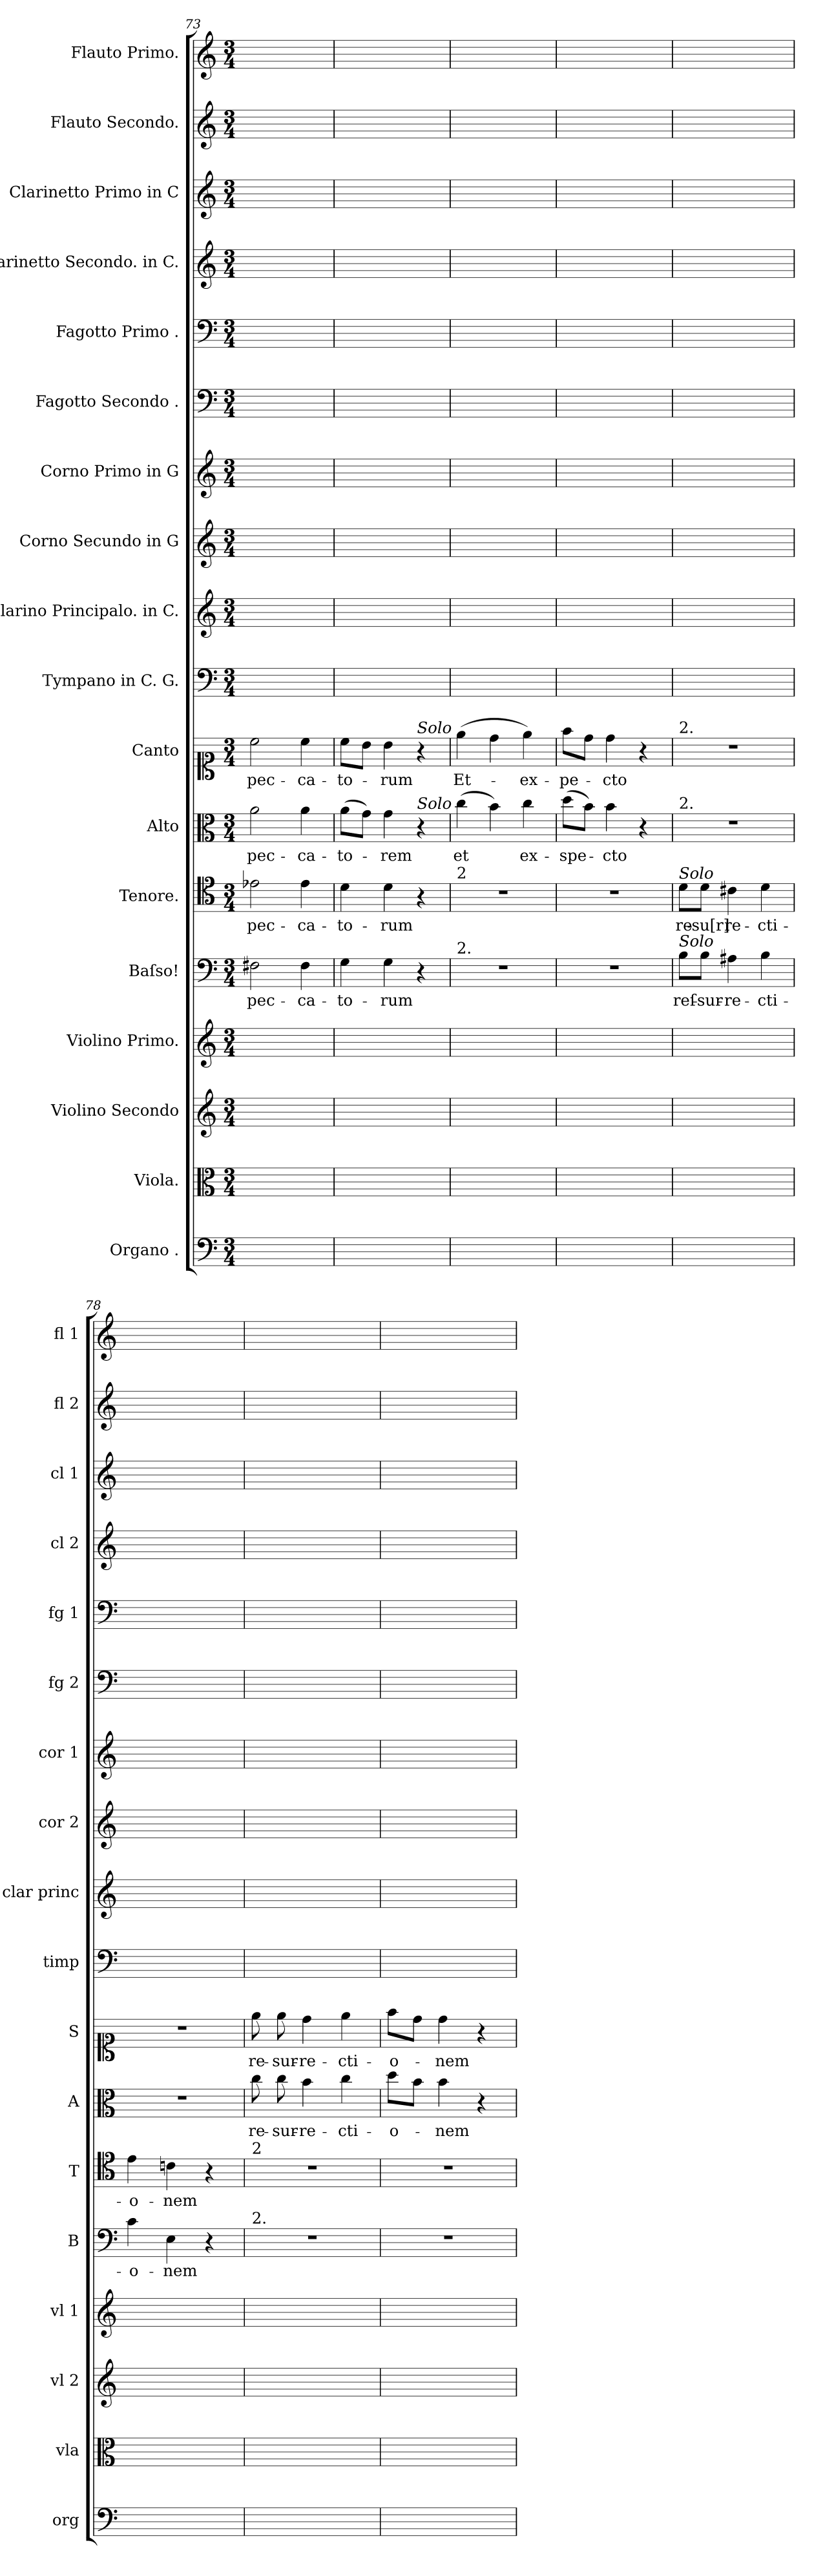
**kern	**kern	**kern	**kern	**kern	**text	**kern	**text	**kern	**text	**kern	**text	**kern	**kern	**kern	**kern	**kern	**kern	**kern	**kern	**kern	**kern
*part18	*part17	*part16	*part15	*part14	*part14	*part13	*part13	*part12	*part12	*part11	*part11	*part10	*part9	*part8	*part7	*part6	*part5	*part4	*part3	*part2	*part1
*staff18	*staff17	*staff16	*staff15	*staff14	*staff14	*staff13	*staff13	*staff12	*staff12	*staff11	*staff11	*staff10	*staff9	*staff8	*staff7	*staff6	*staff5	*staff4	*staff3	*staff2	*staff1
*I"Organo .	*I"Viola.	*I"Violino Secondo	*I"Violino Primo.	*I"Baſso!	*	*I"Tenore.	*	*I"Alto	*	*I"Canto	*	*I"Tympano in C. G.	*I"Clarino Principalo. in C.	*I"Corno Secundo in G	*I"Corno Primo in G	*I"Fagotto Secondo .	*I"Fagotto Primo .	*I"Clarinetto Secondo. in C.	*I"Clarinetto Primo in C	*I"Flauto Secondo.	*I"Flauto Primo.
*I'org	*I'vla	*I'vl 2	*I'vl 1	*I'B	*	*I'T	*	*I'A	*	*I'S	*	*I'timp	*I'clar princ	*I'cor 2	*I'cor 1	*I'fg 2	*I'fg 1	*I'cl 2	*I'cl 1	*I'fl 2	*I'fl 1
*clefF4	*clefC3	*clefG2	*clefG2	*clefF4	*	*clefC4	*	*clefC3	*	*clefC1	*	*clefF4	*clefG2	*clefG2	*clefG2	*clefF4	*clefF4	*clefG2	*clefG2	*clefG2	*clefG2
*k[]	*k[]	*k[]	*k[]	*k[]	*	*k[]	*	*k[]	*	*k[]	*	*k[]	*k[]	*k[]	*k[]	*k[]	*k[]	*k[]	*k[]	*k[]	*k[]
*C:	*C:	*C:	*C:	*C:	*	*C:	*	*C:	*	*C:	*	*C:	*C:	*C:	*C:	*C:	*C:	*C:	*C:	*C:	*C:
*M3/4	*M3/4	*M3/4	*M3/4	*M3/4	*	*M3/4	*	*M3/4	*	*M3/4	*	*M3/4	*M3/4	*M3/4	*M3/4	*M3/4	*M3/4	*M3/4	*M3/4	*M3/4	*M3/4
=73	=73	=73	=73	=73	=73	=73	=73	=73	=73	=73	=73	=73	=73	=73	=73	=73	=73	=73	=73	=73	=73
2.ryy	2.ryy	2.ryy	2.ryy	2F#X\	pec-	2e-X\	pec-	2a\	pec-	2cc\	pec-	2.ryy	2.ryy	2.ryy	2.ryy	2.ryy	2.ryy	2.ryy	2.ryy	2.ryy	2.ryy
.	.	.	.	4F#\	-ca-	4e-\	-ca-	4a\	-ca-	4cc\	-ca-	.	.	.	.	.	.	.	.	.	.
=74	=74	=74	=74	=74	=74	=74	=74	=74	=74	=74	=74	=74	=74	=74	=74	=74	=74	=74	=74	=74	=74
2.ryy	2.ryy	2.ryy	2.ryy	4G\	-to-	4d\	-to-	(8a\L	-to-	8cc\L	-to-	2.ryy	2.ryy	2.ryy	2.ryy	2.ryy	2.ryy	2.ryy	2.ryy	2.ryy	2.ryy
.	.	.	.	.	.	.	.	8g\J)	.	8b\J	.	.	.	.	.	.	.	.	.	.	.
.	.	.	.	4G\	-rum	4d\	-rum	4g\	-rem	4b\	-rum	.	.	.	.	.	.	.	.	.	.
!	!	!	!	!	!	!	!	!	!	!LO:TX:a:i:t=Solo	!	!	!	!	!	!	!	!	!	!	!
!	!	!	!	!	!	!	!	!LO:TX:a:i:t=Solo	!	!	!	!	!	!	!	!	!	!	!	!	!
.	.	.	.	4r	.	4r	.	4r	.	4r	.	.	.	.	.	.	.	.	.	.	.
=75	=75	=75	=75	=75	=75	=75	=75	=75	=75	=75	=75	=75	=75	=75	=75	=75	=75	=75	=75	=75	=75
!	!	!	!	!	!	!LO:TX:a:t=2	!	!	!	!	!	!	!	!	!	!	!	!	!	!	!
!	!	!	!	!LO:TX:a:t=2.	!	!	!	!	!	!	!	!	!	!	!	!	!	!	!	!	!
2.ryy	2.ryy	2.ryy	2.ryy	2.r	.	2.r	.	(4cc\	et	(4ee\	Et-	2.ryy	2.ryy	2.ryy	2.ryy	2.ryy	2.ryy	2.ryy	2.ryy	2.ryy	2.ryy
.	.	.	.	.	.	.	.	4b\)	.	4dd\	.	.	.	.	.	.	.	.	.	.	.
.	.	.	.	.	.	.	.	4cc\	ex-	4ee\)	-ex-	.	.	.	.	.	.	.	.	.	.
=76	=76	=76	=76	=76	=76	=76	=76	=76	=76	=76	=76	=76	=76	=76	=76	=76	=76	=76	=76	=76	=76
2.ryy	2.ryy	2.ryy	2.ryy	2.r	.	2.r	.	(8dd\L	-spe-	8ff\L	-pe-	2.ryy	2.ryy	2.ryy	2.ryy	2.ryy	2.ryy	2.ryy	2.ryy	2.ryy	2.ryy
.	.	.	.	.	.	.	.	8b\J)	.	8dd\J	.	.	.	.	.	.	.	.	.	.	.
.	.	.	.	.	.	.	.	4b\	-cto	4dd\	-cto	.	.	.	.	.	.	.	.	.	.
.	.	.	.	.	.	.	.	4r	.	4r	.	.	.	.	.	.	.	.	.	.	.
=77	=77	=77	=77	=77	=77	=77	=77	=77	=77	=77	=77	=77	=77	=77	=77	=77	=77	=77	=77	=77	=77
!	!	!	!	!	!	!	!	!	!	!LO:TX:a:t=2.	!	!	!	!	!	!	!	!	!	!	!
!	!	!	!	!	!	!	!	!LO:TX:a:t=2.	!	!	!	!	!	!	!	!	!	!	!	!	!
!	!	!	!	!	!	!LO:TX:a:i:t=Solo	!	!	!	!	!	!	!	!	!	!	!	!	!	!	!
!	!	!	!	!LO:TX:a:i:t=Solo	!	!	!	!	!	!	!	!	!	!	!	!	!	!	!	!	!
2.ryy	2.ryy	2.ryy	2.ryy	8B\L	reſ-	8d\L	re-	2.r	.	2.r	.	2.ryy	2.ryy	2.ryy	2.ryy	2.ryy	2.ryy	2.ryy	2.ryy	2.ryy	2.ryy
.	.	.	.	8B\J	-sur-	8d\J	-su[r]-	.	.	.	.	.	.	.	.	.	.	.	.	.	.
.	.	.	.	4A#X\	-re-	4c#X\	-re-	.	.	.	.	.	.	.	.	.	.	.	.	.	.
.	.	.	.	4B\	-cti-	4d\	-cti-	.	.	.	.	.	.	.	.	.	.	.	.	.	.
=78	=78	=78	=78	=78	=78	=78	=78	=78	=78	=78	=78	=78	=78	=78	=78	=78	=78	=78	=78	=78	=78
2.ryy	2.ryy	2.ryy	2.ryy	4c\	-o-	4e\	-o-	2.r	.	2.r	.	2.ryy	2.ryy	2.ryy	2.ryy	2.ryy	2.ryy	2.ryy	2.ryy	2.ryy	2.ryy
.	.	.	.	4E\	-nem	4cn\	-nem	.	.	.	.	.	.	.	.	.	.	.	.	.	.
.	.	.	.	4r	.	4r	.	.	.	.	.	.	.	.	.	.	.	.	.	.	.
=79	=79	=79	=79	=79	=79	=79	=79	=79	=79	=79	=79	=79	=79	=79	=79	=79	=79	=79	=79	=79	=79
!	!	!	!	!	!	!LO:TX:a:t=2	!	!	!	!	!	!	!	!	!	!	!	!	!	!	!
!	!	!	!	!LO:TX:a:t=2.	!	!	!	!	!	!	!	!	!	!	!	!	!	!	!	!	!
2.ryy	2.ryy	2.ryy	2.ryy	2.r	.	2.r	.	8cc\	re-	8ee\	re-	2.ryy	2.ryy	2.ryy	2.ryy	2.ryy	2.ryy	2.ryy	2.ryy	2.ryy	2.ryy
.	.	.	.	.	.	.	.	8cc\	-sur-	8ee\	-sur-	.	.	.	.	.	.	.	.	.	.
.	.	.	.	.	.	.	.	4b\	-re-	4dd\	-re-	.	.	.	.	.	.	.	.	.	.
.	.	.	.	.	.	.	.	4cc\	-cti-	4ee\	-cti-	.	.	.	.	.	.	.	.	.	.
=80	=80	=80	=80	=80	=80	=80	=80	=80	=80	=80	=80	=80	=80	=80	=80	=80	=80	=80	=80	=80	=80
2.ryy	2.ryy	2.ryy	2.ryy	2.r	.	2.r	.	8dd\L	-o-	8ff\L	-o-	2.ryy	2.ryy	2.ryy	2.ryy	2.ryy	2.ryy	2.ryy	2.ryy	2.ryy	2.ryy
.	.	.	.	.	.	.	.	8b\J	.	8dd\J	.	.	.	.	.	.	.	.	.	.	.
.	.	.	.	.	.	.	.	4b\	-nem	4dd\	-nem	.	.	.	.	.	.	.	.	.	.
.	.	.	.	.	.	.	.	4r	.	4r	.	.	.	.	.	.	.	.	.	.	.
=	=	=	=	=	=	=	=	=	=	=	=	=	=	=	=	=	=	=	=	=	=
*-	*-	*-	*-	*-	*-	*-	*-	*-	*-	*-	*-	*-	*-	*-	*-	*-	*-	*-	*-	*-	*-
